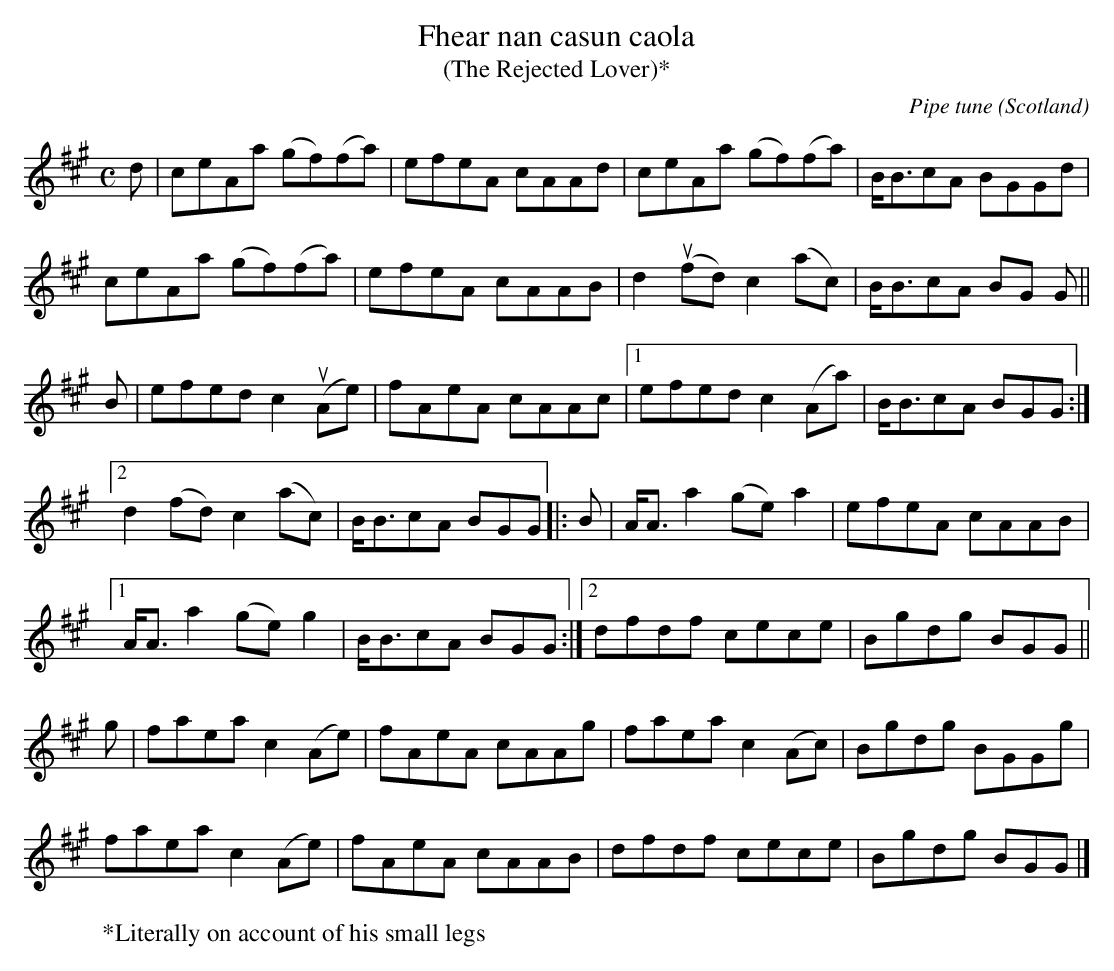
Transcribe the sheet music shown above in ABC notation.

X:1
T:Fhear nan casun caola
T:(The Rejected Lover)*
C:Pipe tune
O:Scotland
M:C
L:1/8
K:A
d | ceAa (gf)(fa) | efeA cAAd | ceAa (gf)(fa) | B<BcA BGGd |
ceAa (gf)(fa) | efeA cAAB | d2 u(fd) c2 (ac) | B<BcA BG G ||
B | efed c2 u(Ae) | fAeA cAAc | [1 efed c2 (Aa) | B<BcA BGG :|
[2 d2 (fd) c2 (ac) | B<BcA BGG |: B | A<A a2 (ge) a2 | efeA cAAB |
[1 A<A a2 (ge) g2 | B<BcA BGG :| [2 dfdf cece | Bgdg BGG ||
g | faea c2 (Ae) | fAeA cAAg | faea c2 (Ac) | Bgdg BGGg |
faea c2 (Ae) | fAeA cAAB | dfdf cece | Bgdg BGG |]
W:*Literally on account of his small legs
